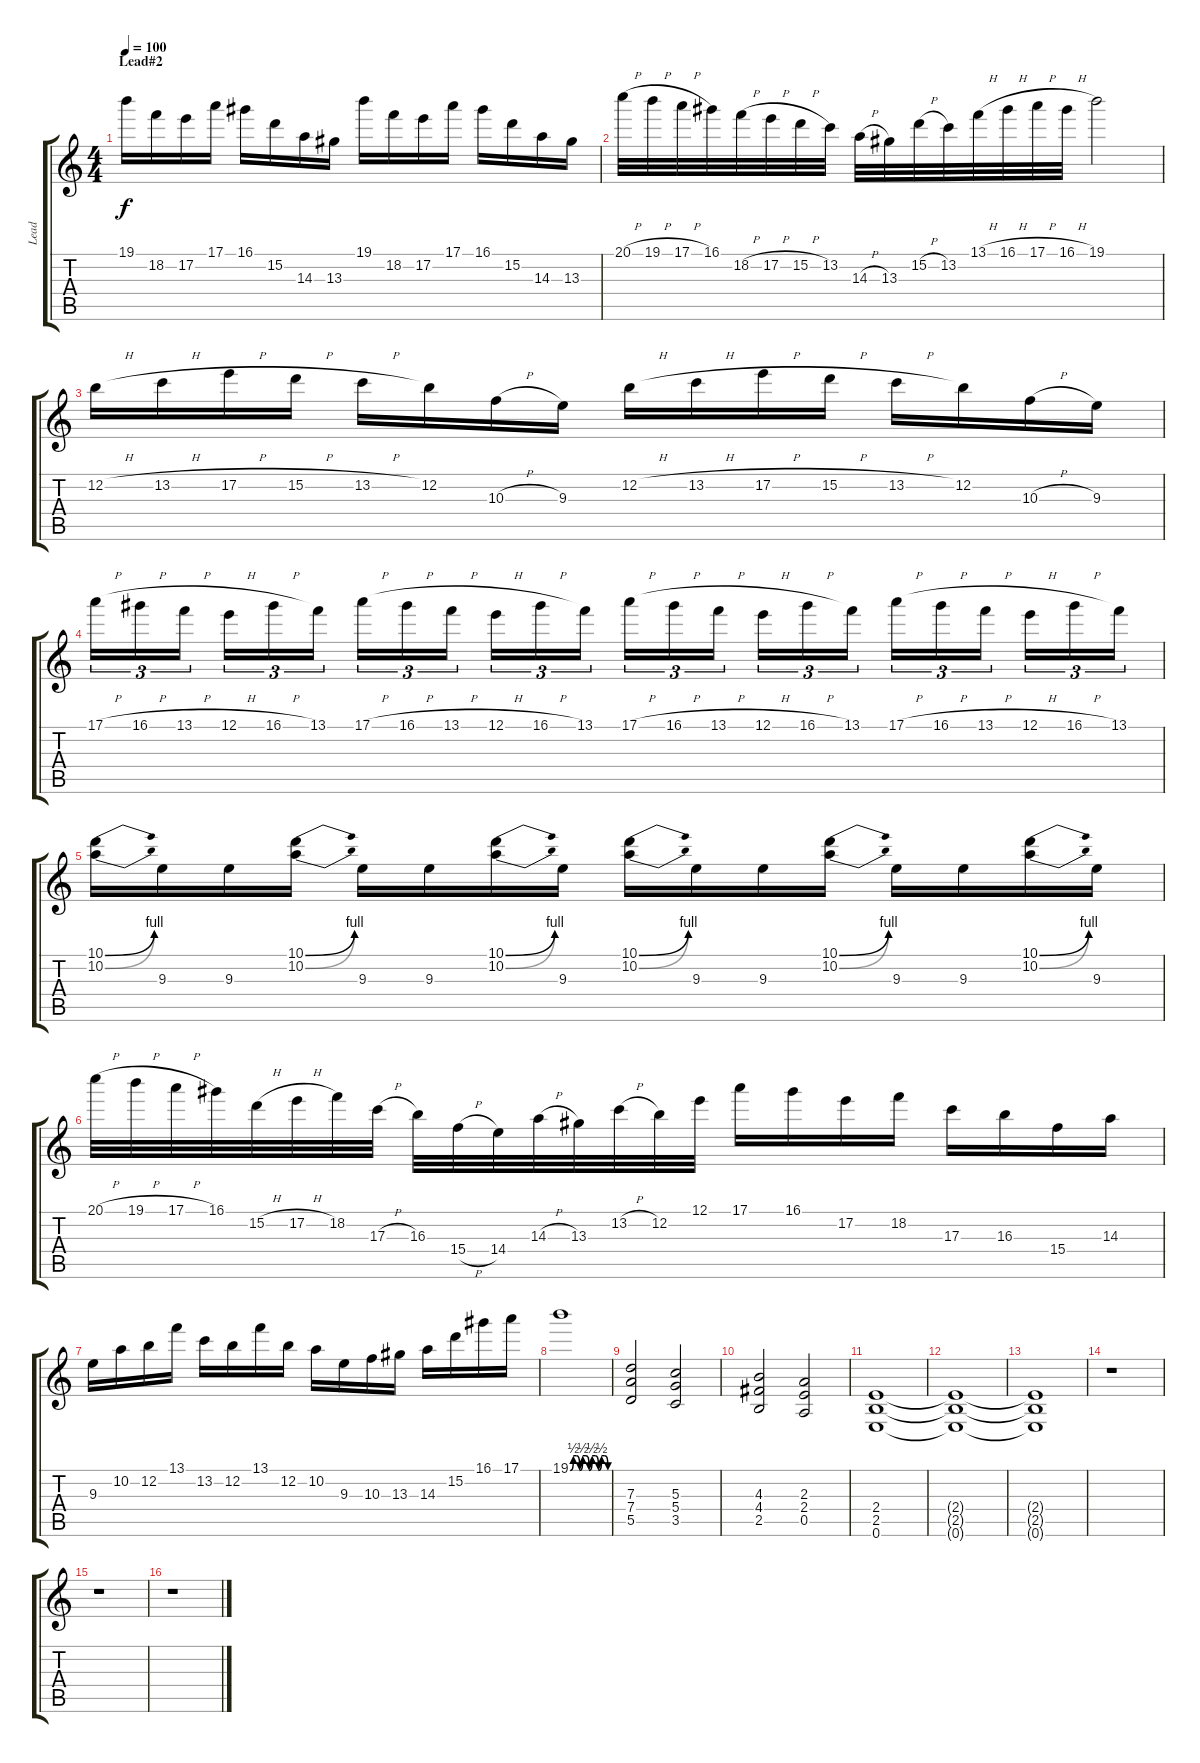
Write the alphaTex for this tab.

\track ("Lead" "Lead") {instrument overdrivenguitar}
\staff {score tabs}
\tuning (E4 B3 G3 D3 A2 E2) {hide}
\ts (4 4)
\section ("" "Lead#2")
\tempo 100
\clef g2
\ks c
19.1.16{dy f} 18.2.16 17.2.16 17.1.16 16.1.16 15.2.16 14.3.16 13.3.16 19.1.16 18.2.16 17.2.16 17.1.16 16.1.16 15.2.16 14.3.16 13.3.16 |
20.1{h}.32 19.1{h}.32 17.1{h}.32 16.1.32 18.2{h}.32 17.2{h}.32 15.2{h}.32 13.2.32 14.3{h}.32 13.3.32 15.2{h}.32 13.2.32 13.1{h}.32 16.1{h}.32 17.1{h}.32 16.1{h}.32 19.1.2 |
12.2{h}.16 13.2{h}.16 17.2{h}.16 15.2{h}.16 13.2{h}.16 12.2.16 10.3{h}.16 9.3.16 12.2{h}.16 13.2{h}.16 17.2{h}.16 15.2{h}.16 13.2{h}.16 12.2.16 10.3{h}.16 9.3.16 |
17.1{h}.16{tu (3 2)} 16.1{h}.16{tu (3 2)} 13.1{h}.16{tu (3 2)} 12.1{h}.16{tu (3 2)} 16.1{h}.16{tu (3 2)} 13.1.16{tu (3 2)} 17.1{h}.16{tu (3 2)} 16.1{h}.16{tu (3 2)} 13.1{h}.16{tu (3 2)} 12.1{h}.16{tu (3 2)} 16.1{h}.16{tu (3 2)} 13.1.16{tu (3 2)} 17.1{h}.16{tu (3 2)} 16.1{h}.16{tu (3 2)} 13.1{h}.16{tu (3 2)} 12.1{h}.16{tu (3 2)} 16.1{h}.16{tu (3 2)} 13.1.16{tu (3 2)} 17.1{h}.16{tu (3 2)} 16.1{h}.16{tu (3 2)} 13.1{h}.16{tu (3 2)} 12.1{h}.16{tu (3 2)} 16.1{h}.16{tu (3 2)} 13.1.16{tu (3 2)} |
(10.1{be (bend 0 0 60 4)} 10.2{be (bend 0 0 60 4)}).16 9.3.16 9.3.16 (10.1{be (bend 0 0 60 4)} 10.2{be (bend 0 0 60 4)}).16 9.3.16 9.3.16 (10.1{be (bend 0 0 60 4)} 10.2{be (bend 0 0 60 4)}).16 9.3.16 (10.1{be (bend 0 0 60 4)} 10.2{be (bend 0 0 60 4)}).16 9.3.16 9.3.16 (10.1{be (bend 0 0 60 4)} 10.2{be (bend 0 0 60 4)}).16 9.3.16 9.3.16 (10.1{be (bend 0 0 60 4)} 10.2{be (bend 0 0 60 4)}).16 9.3.16 |
20.1{h}.32 19.1{h}.32 17.1{h}.32 16.1.32 15.2{h}.32 17.2{h}.32 18.2.32 17.3{h}.32 16.3.32 15.4{h}.32 14.4.32 14.3{h}.32 13.3.32 13.2{h}.32 12.2.32 12.1.32 17.1.16 16.1.16 17.2.16 18.2.16 17.3.16 16.3.16 15.4.16 14.3.16 |
9.3.16 10.2.16 12.2.16 13.1.16 13.2.16 12.2.16 13.1.16 12.2.16 10.2.16 9.3.16 10.3.16 13.3.16 14.3.16 15.2.16 16.1.16 17.1.16 |
19.1{be (custom 0 0 5 2 10 2 15 0 20 2 25 2 30 0 35 2 40 2 45 0 50 2 55 2 60 0)}.1 |
(7.3 7.4 5.5).2 (5.3 5.4 3.5).2 |
(4.3 4.4 2.5).2 (2.3 2.4 0.5).2 |
(2.4 2.5 0.6).1{volume 0} |
(2.4{t} 2.5{t} 0.6{t}).1 |
(2.4{t} 2.5{t} 0.6{t}).1 |
r.1 |
r.1 |
r.1
